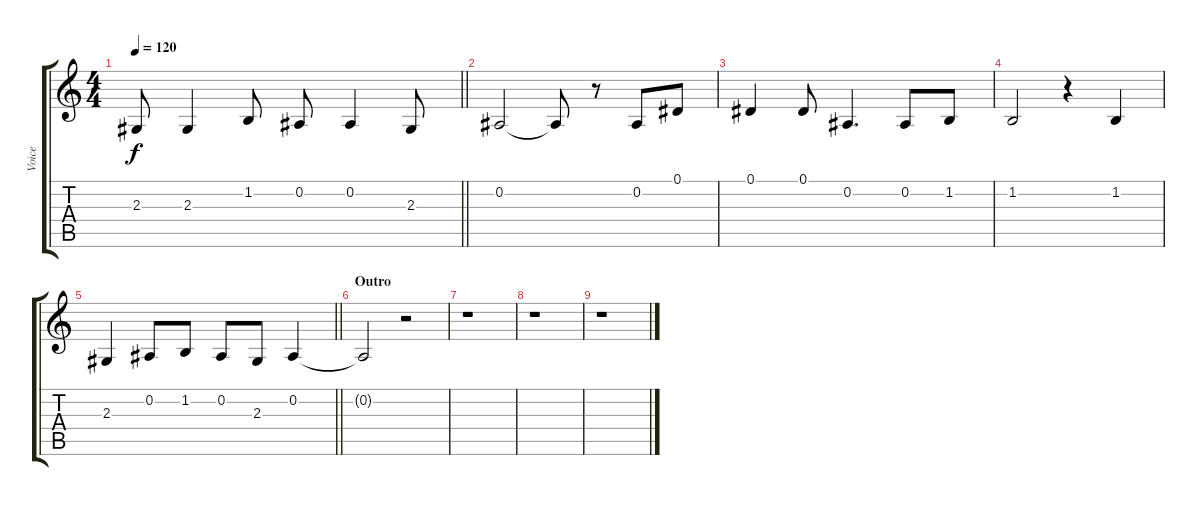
\track ("Voice" "Voice") {instrument tenorsax}
\staff {score tabs}
\tuning (Eb4 Bb3 Gb3 Db3 Ab2 Eb2) {hide}
\ts (4 4)
\tempo 120
\clef g2
\barLineRight lightlight
\ks c
2.3.8{dy f} 2.3.4 1.2.8 0.2.8 0.2.4 2.3.8 |
0.2.2 0.2{t}.8 r.8 0.2.8 0.1.8 |
0.1.4 0.1.8 0.2.4{d} 0.2.8 1.2.8 |
1.2.2 r.4 1.2.4 |
\barLineRight lightlight
2.3.4 0.2.8 1.2.8 0.2.8 2.3.8 0.2.4 |
\section ("" "Outro")
0.2{t}.2 r.2 |
r.1 |
r.1 |
r.1
